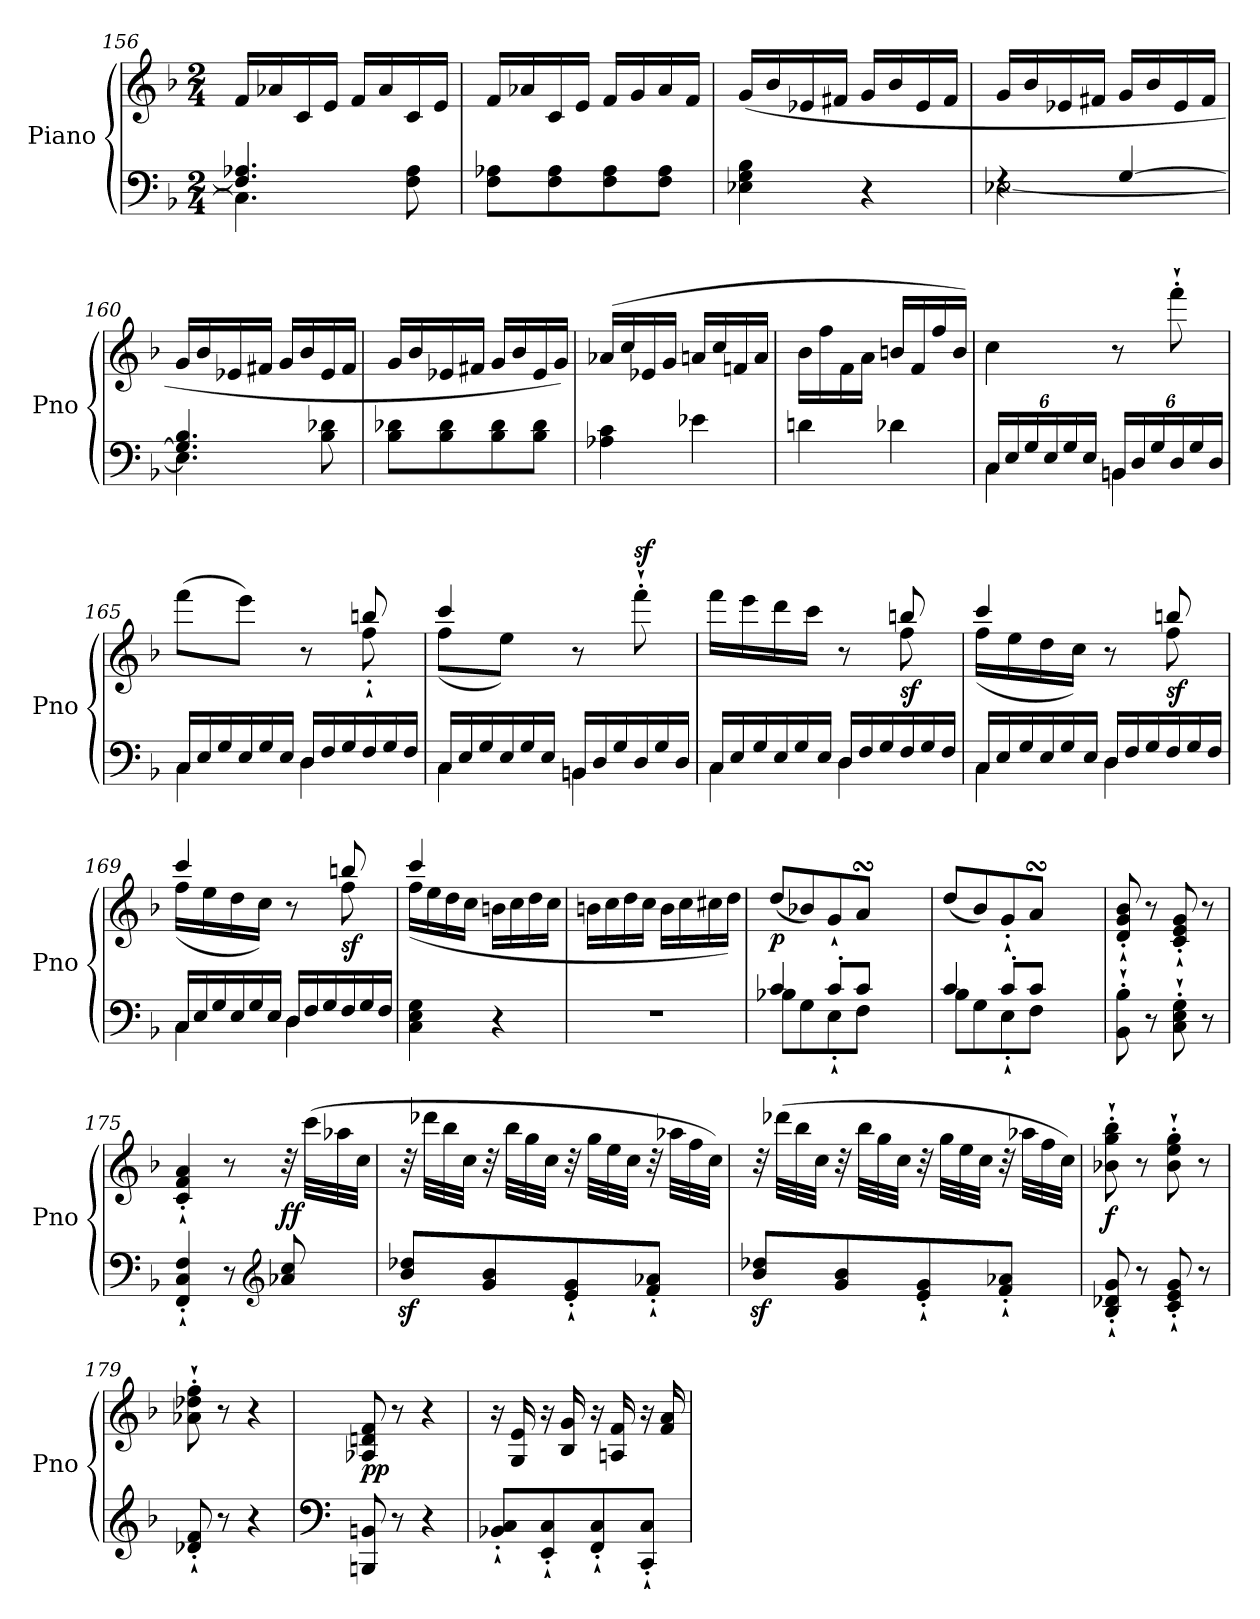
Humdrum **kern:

**kern	**kern	**dynam
*part1	*part1	*part1
*staff2	*staff1	*staff1/2
*I"Piano	*	*
*I'Pno	*	*
!!LO:PB:g=z
*clefF4	*clefG2	*
*k[b-]	*k[b-]	*
*M2/4	*M2/4	*
=156	=156	=156
*^	*	*
4.F/] 4.A-X/	4.C\]	16f/LL	.
.	.	16a-X/	.
.	.	16c/	.
.	.	16e/JJ	.
.	.	16f/LL	.
.	.	16a-/	.
8F\ 8A-\	8ryy	16c/	.
.	.	16e/JJ	.
*v	*v	*	*
=157	=157	=157
8F\ 8A-X\L	16f/LL	.
.	16a-X/	.
8F\ 8A-\	16c/	.
.	16e/JJ	.
8F\ 8A-\	16f/LL	.
.	16g/	.
8F\ 8A-\J	16a-/	.
.	16f/JJ	.
=158	=158	=158
4E-X\ 4G\ 4B-\	(16g/LL	.
.	16b-/	.
.	16e-X/	.
.	16f#X/JJ	.
4r	16g/LL	.
.	16b-/	.
.	16e-/	.
.	16f#/JJ	.
=159	=159	=159
*^	*	*
4rF	[2E-X\	16g/LL	.
.	.	16b-/	.
.	.	16e-X/	.
.	.	16f#X/JJ	.
[4G/	.	16g/LL	.
.	.	16b-/	.
.	.	16e-/	.
.	.	16f#/JJ	.
!!LO:LB:g=z
=160	=160	=160	=160
4.G/] 4.B-/	4.E-\]	16g/LL	.
.	.	16b-/	.
.	.	16e-X/	.
.	.	16f#X/JJ	.
.	.	16g/LL	.
.	.	16b-/	.
8B-\ 8d-X\	8ryy	16e-/	.
.	.	16f#/JJ	.
*v	*v	*	*
=161	=161	=161
8B-\ 8d-X\L	16g/LL	.
.	16b-/	.
8B-\ 8d-\	16e-X/	.
.	16f#X/JJ	.
8B-\ 8d-\	16g/LL	.
.	16b-/	.
8B-\ 8d-\J	16e-/	.
.	16g/JJ)	.
=162	=162	=162
4A-X\ 4c\	(16a-X/LL	.
.	16cc/	.
.	16e-X/	.
.	16g/JJ	.
4e-X\	16an/LL	.
.	16cc/	.
.	16fn/	.
.	16a/JJ	.
=163	=163	=163
4dn\	16b-\LL	.
.	16ff\	.
.	16f\	.
.	16a\JJ	.
4d-X\	16bn/LL	.
.	16f/	.
.	16ff/	.
.	16b/JJ)	.
!!LO:LB:g=z
=164	=164	=164
*Xbrackettup	*	*
*^	*	*
24C/LL	4C\	4cc\	.
24E/	.	.	.
24G/	.	.	.
24E/	.	.	.
24G/	.	.	.
24E/JJ	.	.	.
24BBn/LL	4BBn\	8r	.
24D/	.	.	.
24G/	.	.	.
24D/	.	8fff`'\	.
24G/	.	.	.
24D/JJ	.	.	.
=165	=165	=165	=165
*Xtuplet	*	*	*
*	*	*^	*
24C/LL	4C\	(>8fff\L	4.ryy	.
24E/	.	.	.	.
24G/	.	.	.	.
24E/	.	8eee\J)	.	.
24G/	.	.	.	.
24E/JJ	.	.	.	.
24D/LL	4D\	8r	.	.
24F/	.	.	.	.
24G/	.	.	.	.
24F/	.	8bbn/	8ff`'\	.
24G/	.	.	.	.
24F/JJ	.	.	.	.
=166	=166	=166	=166	=166
24C/LL	4C\	4ccc/	(>8ff\L	.
24E/	.	.	.	.
24G/	.	.	.	.
24E/	.	.	8ee\J)	.
24G/	.	.	.	.
24E/JJ	.	.	.	.
24BBn/LL	4BBn\	8r	4ryy	.
24D/	.	.	.	.
24G/	.	.	.	.
!	!	!	!	!LO:DY:a
24D/	.	8fff`'\	.	sf
24G/	.	.	.	.
24D/JJ	.	.	.	.
!!LO:LB:g=z	!!
=167	=167	=167	=167	=167
24C/LL	4C\	16fff\LL	4.ryy	.
24E/	.	.	.	.
.	.	16eee\	.	.
24G/	.	.	.	.
24E/	.	16ddd\	.	.
24G/	.	.	.	.
.	.	16ccc\JJ	.	.
24E/JJ	.	.	.	.
24D/LL	4D\	8r	.	.
24F/	.	.	.	.
24G/	.	.	.	.
!	!	!	!	!LO:DY:b
24F/	.	8bbn/	8ff\	sf
24G/	.	.	.	.
24F/JJ	.	.	.	.
=168	=168	=168	=168	=168
24C/LL	4C\	4ccc/	(>16ff\LL	.
24E/	.	.	.	.
.	.	.	16ee\	.
24G/	.	.	.	.
24E/	.	.	16dd\	.
24G/	.	.	.	.
.	.	.	16cc\JJ)	.
24E/JJ	.	.	.	.
24D/LL	4D\	8r	8ryy	.
24F/	.	.	.	.
24G/	.	.	.	.
!	!	!	!	!LO:DY:b
24F/	.	8bbn/	8ff\	sf
24G/	.	.	.	.
24F/JJ	.	.	.	.
=169	=169	=169	=169	=169
24C/LL	4C\	4ccc/	(>16ff\LL	.
24E/	.	.	.	.
.	.	.	16ee\	.
24G/	.	.	.	.
24E/	.	.	16dd\	.
24G/	.	.	.	.
.	.	.	16cc\JJ)	.
24E/JJ	.	.	.	.
24D/LL	4D\	8r	8ryy	.
24F/	.	.	.	.
24G/	.	.	.	.
!	!	!	!	!LO:DY:b
24F/	.	8bbn/	8ff\	sf
24G/	.	.	.	.
24F/JJ	.	.	.	.
*v	*v	*	*	*
=170	=170	=170	=170
4C\ 4E\ 4G\	4ccc/	(>16ff\LL	.
.	.	16ee\	.
.	.	16dd\	.
.	.	16cc\JJ	.
4r	16bn\LL	4ryy	.
.	16cc\	.	.
.	16dd\	.	.
.	16cc\JJ	.	.
*	*v	*v	*
!!LO:LB:g=z
=171	=171	=171
2r	16bn\LL	.
.	16cc\	.
.	16dd\	.
.	16cc\JJ	.
.	16b\LL	.
.	16cc\	.
.	16cc#X\	.
.	16dd\JJ)	.
=172	=172	=172
*^	*^	*
!	!	!	!	!LO:DY:b
4c/	8B-X\L	(8dd/L	4.ryy	p
.	8G\	8b-X/)	.	.
8c'/L	8E`'\	8g`/	.	.
8c/J	8F\J	8asSsS/J	64b-yy	.
.	.	.	64ayy	.
.	.	.	32gyy	.
.	.	.	16ayy	.
=173	=173	=173	=173	=173
4c/	8B-\L	(8dd/L	4.ryy	.
.	8G\	8b-/)	.	.
8c'/L	8E`'\	8g`'/	.	.
8c/J	8F\J	8asSsS/J	64b-yy	.
.	.	.	64ayy	.
.	.	.	32gyy	.
.	.	.	16ayy	.
*v	*v	*	*	*
*	*v	*v	*
=174	=174	=174
8BB-\`' 8B-\`'	8d/`' 8g/`' 8b-/`'	.
8r	8r	.
8C\`' 8E\`' 8G\`'	8c/`' 8e/`' 8g/`'	.
8r	8r	.
=175	=175	=175
4FF/`' 4C/`' 4F/`'	4c/`' 4f/`' 4a/`'	.
8r	8r	.
*clefG2	*	*
!	!	!LO:DY:b
8a-X/ 8cc/	32r	ff
.	(32ccc\LLL	.
.	32aa-X\	.
.	32cc\JJJ	.
!!LO:LB:g=z
=176	=176	=176
8b-/z< 8dd-X/z<L	32r	.
.	32ddd-X\LLL	.
.	32bb-\	.
.	32cc\JJJ	.
8g/ 8b-/	32r	.
.	32bb-\LLL	.
.	32gg\	.
.	32cc\JJJ	.
8e/`' 8g/`'	32r	.
.	32gg\LLL	.
.	32ee\	.
.	32cc\JJJ	.
8f/`' 8a-X/`'J	32r	.
.	32aa-X\LLL	.
.	32ff\	.
.	32cc\JJJ)	.
=177	=177	=177
8b-/z< 8dd-X/z<L	32r	.
.	(32ddd-X\LLL	.
.	32bb-\	.
.	32cc\JJJ	.
8g/ 8b-/	32r	.
.	32bb-\LLL	.
.	32gg\	.
.	32cc\JJJ	.
8e/`' 8g/`'	32r	.
.	32gg\LLL	.
.	32ee\	.
.	32cc\JJJ	.
8f/`' 8a-X/`'J	32r	.
.	32aa-X\LLL	.
.	32ff\	.
.	32cc\JJJ)	.
=178	=178	=178
!	!	!LO:DY:b
8B-/`' 8d-X/`' 8g/`'	8b-X\`' 8gg\`' 8bb-\`'	f
8r	8r	.
8c/`' 8e/`' 8g/`'	8b-\`' 8ee\`' 8gg\`'	.
8r	8r	.
!!LO:PB:g=z
=179	=179	=179
8d-X/`' 8f/`'	8a-X\`' 8dd-X\`' 8ff\`'	.
8r	8r	.
4r	4r	.
=180	=180	=180
*clefF4	*	*
!	!	!LO:DY:b
8BBBn/ 8BBn/	8A-X/ 8dn/ 8f/	pp
8r	8r	.
4r	4r	.
=181	=181	=181
!	!	!LO:DY:b
8BB-X/`' 8C/`'L	16r	other-dynamics
.	16G/ 16e/	.
8EE/`' 8C/`'	16r	.
.	16B-/ 16g/	.
8FF/`' 8C/`'	16r	.
.	16An/ 16f/	.
8CC/`' 8C/`'J	16r	.
.	16f/ 16a/	.
=	=	=
*-	*-	*-
